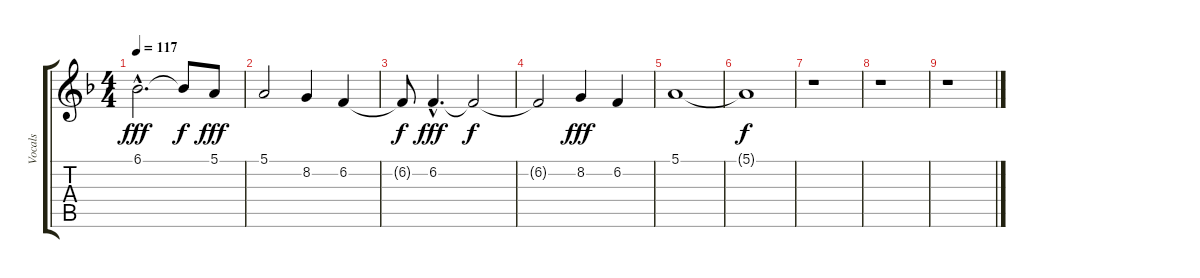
\track ("Vocals" "Vocals") {instrument lead6voice}
\staff {score tabs}
\tuning (E4 B3 G3 D3 A2 E2) {hide}
\ts (4 4)
\tempo 117
\clef g2
\ks f
6.1{hac}.2{d dy fff} 6.1{t}.8{dy f} 5.1.8{dy fff} |
5.1.2 8.2.4 6.2.4 |
6.2{t}.8{dy f} 6.2{hac}.4{d dy fff} 6.2{t}.2{dy f} |
6.2{t}.2 8.2.4{dy fff} 6.2.4 |
5.1.1 |
5.1{t}.1{dy f} |
r.1 |
r.1 |
r.1
